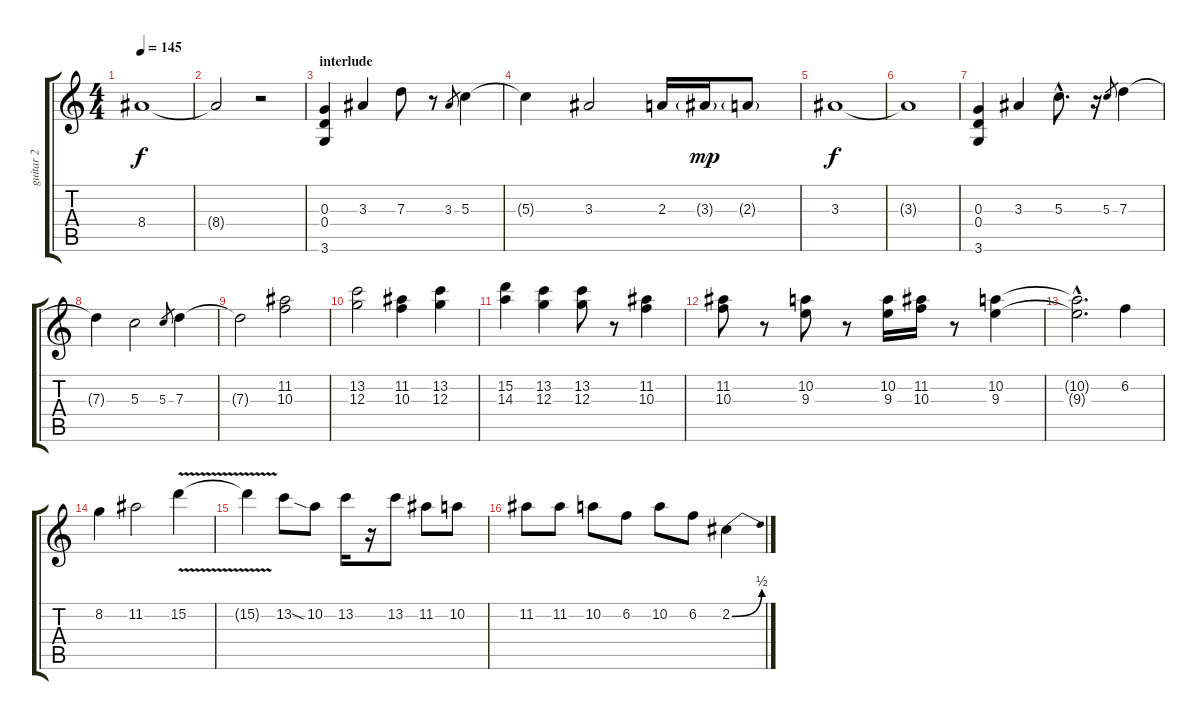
\track ("guitar 2" "guitar 2") {instrument overdrivenguitar}
\staff {score tabs}
\tuning (E4 B3 G3 D3 A2 E2) {hide}
\ts (4 4)
\tempo 145
\clef g2
\ks c
8.4{t}.1{dy f} |
8.4{t}.2 r.2 |
\section ("" "interlude")
(0.3 0.4 3.6).4 3.3.4 7.3.8 r.8 3.3.8{gr} 5.3.4 |
5.3{t}.4 3.3.2 2.3.16 3.3{g}.16{dy mp} 2.3{g}.8 |
3.3.1{dy f} |
3.3{t}.1 |
(0.3 0.4 3.6).4 3.3.4 5.3{hac}.8{d} r.16 5.3.8{gr} 7.3.4 |
7.3{t}.4 5.3.2 5.3.8{gr} 7.3.4 |
7.3{t}.2 (11.2 10.3).2 |
(13.2 12.3).2 (11.2 10.3).4 (13.2 12.3).4 |
(15.2 14.3).4 (13.2 12.3).4 (13.2 12.3).8 r.8 (11.2 10.3).4 |
(11.2 10.3).8 r.8 (10.2 9.3).8 r.8 (10.2 9.3).16 (11.2 10.3).16 r.8 (10.2 9.3).4 |
(10.2{hac t} 9.3{hac t}).2{d} 6.2.4 |
8.2.4 11.2.2 15.2{v}.4 |
15.2{t}.4 13.2.8 10.2{sia}.8 13.2.16 r.16 13.2.8 11.2.8 10.2.8 |
11.2.8 11.2.8 10.2.8 6.2.8 10.2.8 6.2.8 2.2{be (bend 0 0 60 2)}.4
